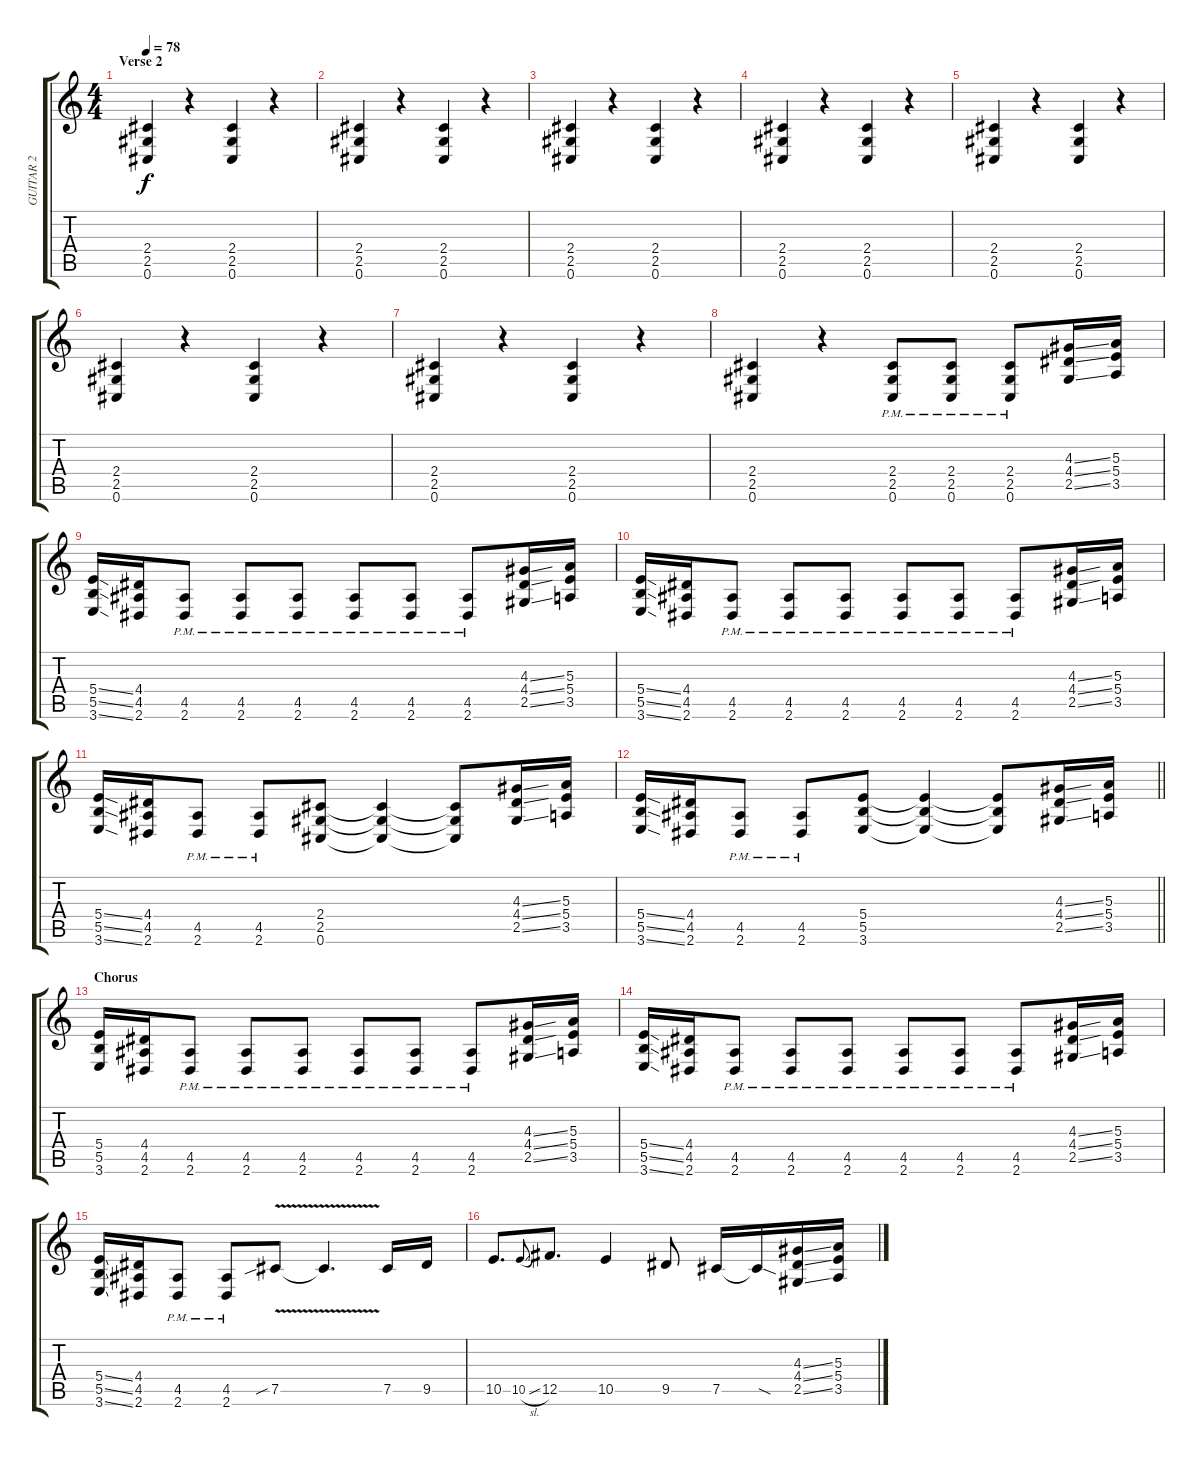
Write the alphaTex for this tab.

\track ("GUITAR 2" "GUITAR 2") {instrument overdrivenguitar}
\staff {score tabs}
\tuning (Db4 Ab3 E3 B2 Gb2 Db2) {hide}
\ts (4 4)
\section ("" "Verse 2")
\tempo 78
\clef g2
\ks c
(2.4 2.5 0.6).4{dy f} r.4 (2.4 2.5 0.6).4 r.4 |
(2.4 2.5 0.6).4 r.4 (2.4 2.5 0.6).4 r.4 |
(2.4 2.5 0.6).4 r.4 (2.4 2.5 0.6).4 r.4 |
(2.4 2.5 0.6).4 r.4 (2.4 2.5 0.6).4 r.4 |
(2.4 2.5 0.6).4 r.4 (2.4 2.5 0.6).4 r.4 |
(2.4 2.5 0.6).4 r.4 (2.4 2.5 0.6).4 r.4 |
(2.4 2.5 0.6).4 r.4 (2.4 2.5 0.6).4 r.4 |
(2.4 2.5 0.6).4 r.4 (2.4{pm} 2.5{pm} 0.6{pm}).8 (2.4{pm} 2.5{pm} 0.6{pm}).8 (2.4{pm} 2.5{pm} 0.6{pm}).8 (4.3{ss} 4.4{ss} 2.5{ss}).16 (5.3 5.4 3.5).16 |
(5.4{ss} 5.5{ss} 3.6{ss}).16 (4.4 4.5 2.6).16 (4.5{pm} 2.6{pm}).8 (4.5{pm} 2.6{pm}).8 (4.5{pm} 2.6{pm}).8 (4.5{pm} 2.6{pm}).8 (4.5{pm} 2.6{pm}).8 (4.5{pm} 2.6{pm}).8 (4.3{ss} 4.4{ss} 2.5{ss}).16 (5.3 5.4 3.5).16 |
(5.4{ss} 5.5{ss} 3.6{ss}).16 (4.4 4.5 2.6).16 (4.5{pm} 2.6{pm}).8 (4.5{pm} 2.6{pm}).8 (4.5{pm} 2.6{pm}).8 (4.5{pm} 2.6{pm}).8 (4.5{pm} 2.6{pm}).8 (4.5{pm} 2.6{pm}).8 (4.3{ss} 4.4{ss} 2.5{ss}).16 (5.3 5.4 3.5).16 |
(5.4{ss} 5.5{ss} 3.6{ss}).16 (4.4 4.5 2.6).16 (4.5{pm} 2.6{pm}).8 (4.5{pm} 2.6{pm}).8 (2.4 2.5 0.6).8 (2.4{t} 2.5{t} 0.6{t}).4 (2.4{t} 2.5{t} 0.6{t}).8 (4.3{ss} 4.4{ss} 2.5{ss}).16 (5.3 5.4 3.5).16 |
\barLineRight lightlight
(5.4{ss} 5.5{ss} 3.6{ss}).16 (4.4 4.5 2.6).16 (4.5{pm} 2.6{pm}).8 (4.5{pm} 2.6{pm}).8 (5.4 5.5 3.6).8 (5.4{t} 5.5{t} 3.6{t}).4 (5.4{t} 5.5{t} 3.6{t}).8 (4.3{ss} 4.4{ss} 2.5{ss}).16 (5.3 5.4 3.5).16 |
\section ("" "Chorus")
(5.4 5.5 3.6).16 (4.4 4.5 2.6).16 (4.5{pm} 2.6{pm}).8 (4.5{pm} 2.6{pm}).8 (4.5{pm} 2.6{pm}).8 (4.5{pm} 2.6{pm}).8 (4.5{pm} 2.6{pm}).8 (4.5{pm} 2.6{pm}).8 (4.3{ss} 4.4{ss} 2.5{ss}).16 (5.3 5.4 3.5).16 |
(5.4{ss} 5.5{ss} 3.6{ss}).16 (4.4 4.5 2.6).16 (4.5{pm} 2.6{pm}).8 (4.5{pm} 2.6{pm}).8 (4.5{pm} 2.6{pm}).8 (4.5{pm} 2.6{pm}).8 (4.5{pm} 2.6{pm}).8 (4.5{pm} 2.6{pm}).8 (4.3{ss} 4.4{ss} 2.5{ss}).16 (5.3 5.4 3.5).16 |
(5.4{ss} 5.5{ss} 3.6{ss}).16 (4.4 4.5 2.6).16 (4.5{pm} 2.6{pm}).8 (4.5{pm} 2.6{pm}).8 7.5{v sib}.8 7.5{t}.4{d} 7.5.16 9.5.16 |
10.5.8{d} 10.5{sl}.8{gr onbeat} 12.5.8{d} 10.5.4 9.5.8 7.5.16 7.5{sod t}.16 (4.3{ss} 4.4{ss} 2.5{ss}).16 (5.3 5.4 3.5).16
